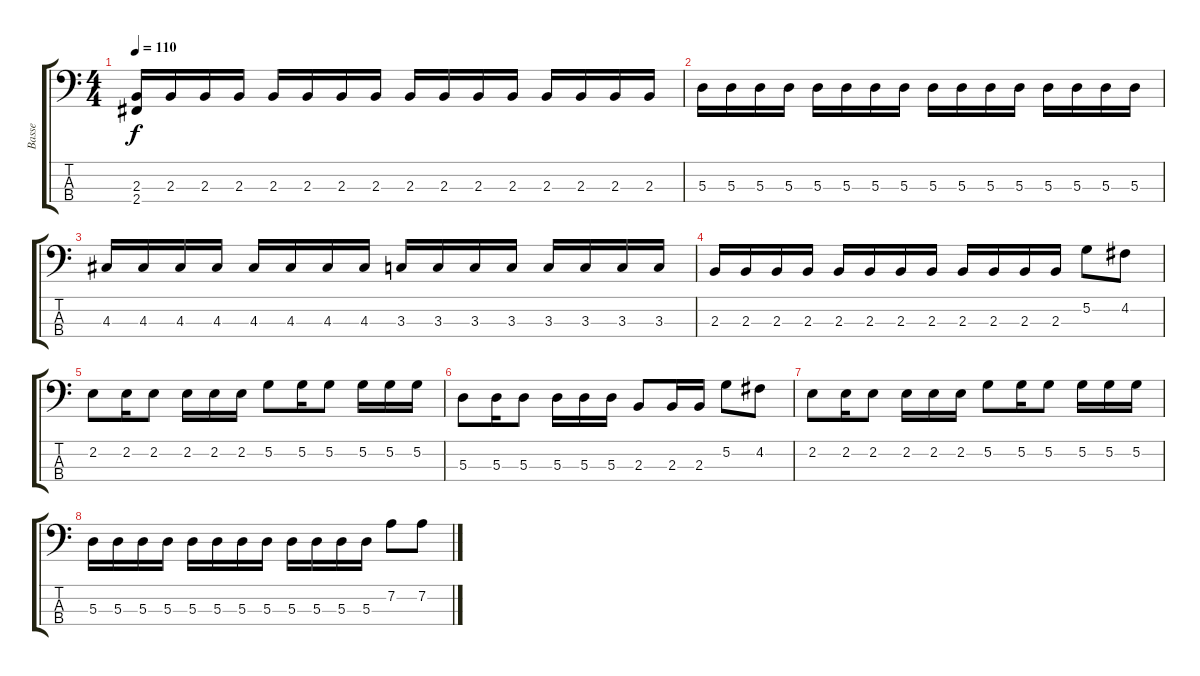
\track ("Basse" "Basse") {instrument electricbasspick}
\staff {score tabs}
\tuning (G2 D2 A1 E1) {hide}
\ts (4 4)
\tempo 110
\clef f4
\ks c
(2.3 2.4).16{dy f} 2.3.16 2.3.16 2.3.16 2.3.16 2.3.16 2.3.16 2.3.16 2.3.16 2.3.16 2.3.16 2.3.16 2.3.16 2.3.16 2.3.16 2.3.16 |
5.3.16 5.3.16 5.3.16 5.3.16 5.3.16 5.3.16 5.3.16 5.3.16 5.3.16 5.3.16 5.3.16 5.3.16 5.3.16 5.3.16 5.3.16 5.3.16 |
4.3.16 4.3.16 4.3.16 4.3.16 4.3.16 4.3.16 4.3.16 4.3.16 3.3.16 3.3.16 3.3.16 3.3.16 3.3.16 3.3.16 3.3.16 3.3.16 |
2.3.16 2.3.16 2.3.16 2.3.16 2.3.16 2.3.16 2.3.16 2.3.16 2.3.16 2.3.16 2.3.16 2.3.16 5.2.8 4.2.8 |
2.2.8 2.2.16 2.2.8 2.2.16 2.2.16 2.2.16 5.2.8 5.2.16 5.2.8 5.2.16 5.2.16 5.2.16 |
5.3.8 5.3.16 5.3.8 5.3.16 5.3.16 5.3.16 2.3.8 2.3.16 2.3.16 5.2.8 4.2.8 |
2.2.8 2.2.16 2.2.8 2.2.16 2.2.16 2.2.16 5.2.8 5.2.16 5.2.8 5.2.16 5.2.16 5.2.16 |
5.3.16 5.3.16 5.3.16 5.3.16 5.3.16 5.3.16 5.3.16 5.3.16 5.3.16 5.3.16 5.3.16 5.3.16 7.2.8 7.2.8
